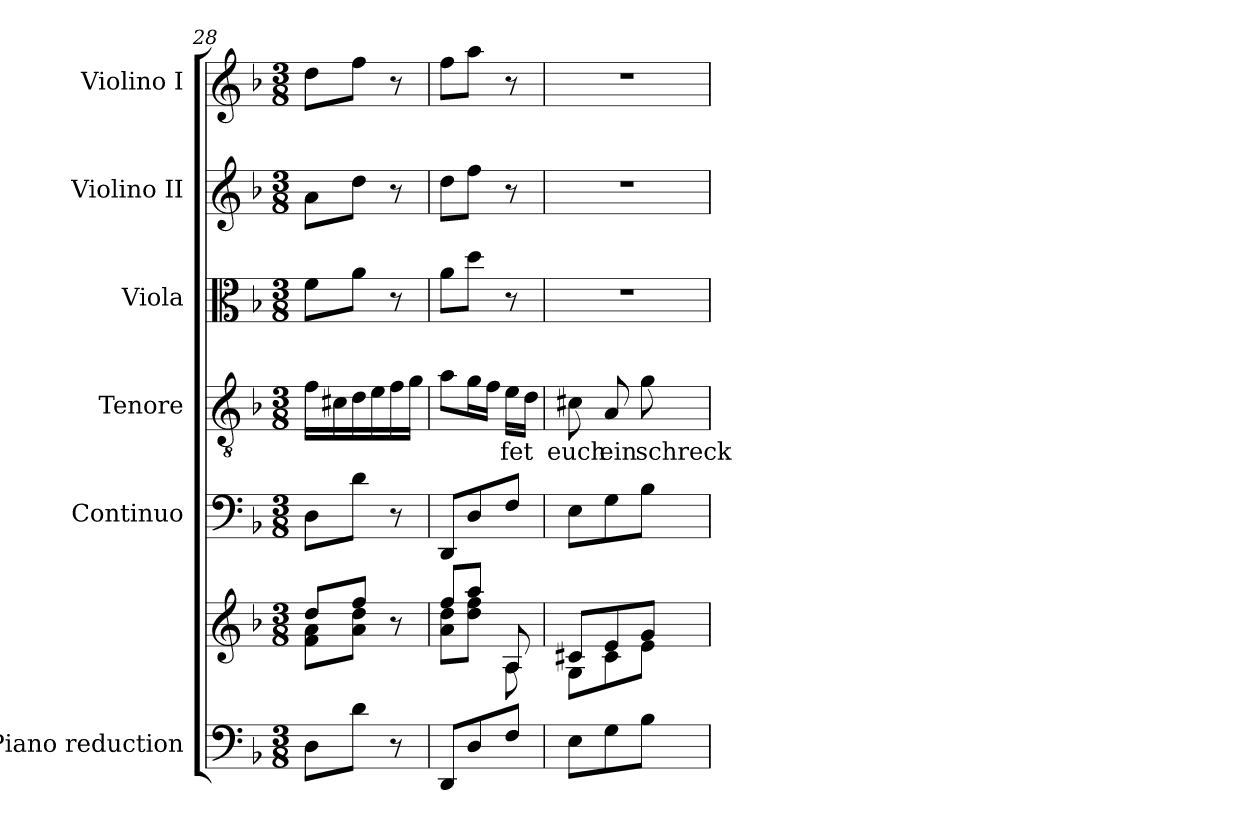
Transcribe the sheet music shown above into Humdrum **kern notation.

**kern	**kern	**kern	**kern	**text	**kern	**kern	**kern
*part6	*part6	*part5	*part4	*part4	*part3	*part2	*part1
*staff7	*staff6	*staff5	*staff4	*staff4	*staff3	*staff2	*staff1
*I"Piano reduction	*	*I"Continuo	*I"Tenore	*	*I"Viola	*I"Violino II	*I"Violino I
*I'Pno	*	*	*	*	*I'Vla	*I'Vln	*I'Vln
*clefF4	*clefG2	*clefF4	*clefGv2	*	*clefC3	*clefG2	*clefG2
*k[b-]	*k[b-]	*k[b-]	*k[b-]	*	*k[b-]	*k[b-]	*k[b-]
*M3/8	*M3/8	*M3/8	*M3/8	*	*M3/8	*M3/8	*M3/8
=28	=28	=28	=28	=28	=28	=28	=28
*	*^	*	*	*	*	*	*
8D\L	8dd/L	8f\ 8a\L	8D\L	16f\LL	.	8f\L	8a\L	8dd\L
.	.	.	.	16c#X\	.	.	.	.
8d\J	8ff/J	8a\ 8dd\J	8d\J	16d\	.	8a\J	8dd\J	8ff\J
.	.	.	.	16e\	.	.	.	.
8r	8r	8ryy	8r	16f\	.	8r	8r	8r
.	.	.	.	16g\JJ	.	.	.	.
=29	=29	=29	=29	=29	=29	=29	=29	=29
8DD/L	8ff/L	8a\ 8dd\L	8DD/L	8a\L	.	8a\L	8dd\L	8ff\L
8D/	8aa/J	8dd\ 8ff\J	8D/	16g\L	.	8dd\J	8ff\J	8aa\J
.	.	.	.	16f\JJ	.	.	.	.
!	!	!	!	!	!LO:LY:b	!	!	!
8F/J	8A/	8A\	8F/J	16e\LL	fet	8r	8r	8r
.	.	.	.	16d\JJ	.	.	.	.
=30	=30	=30	=30	=30	=30	=30	=30	=30
!	!	!	!	!	!LO:LY:b	!	!	!
8E\L	8c#X/L	8G\L	8E\L	8c#X\	euch	4.r	4.r	4.r
!	!	!	!	!	!LO:LY:b	!	!	!
8G\	8e/	8c#\	8G\	8A/	ein	.	.	.
!	!	!	!	!	!LO:LY:b	!	!	!
8B-\J	8g/J	8e\J	8B-\J	8g\	schreck-	.	.	.
*	*v	*v	*	*	*	*	*	*
=	=	=	=	=	=	=	=
*-	*-	*-	*-	*-	*-	*-	*-
